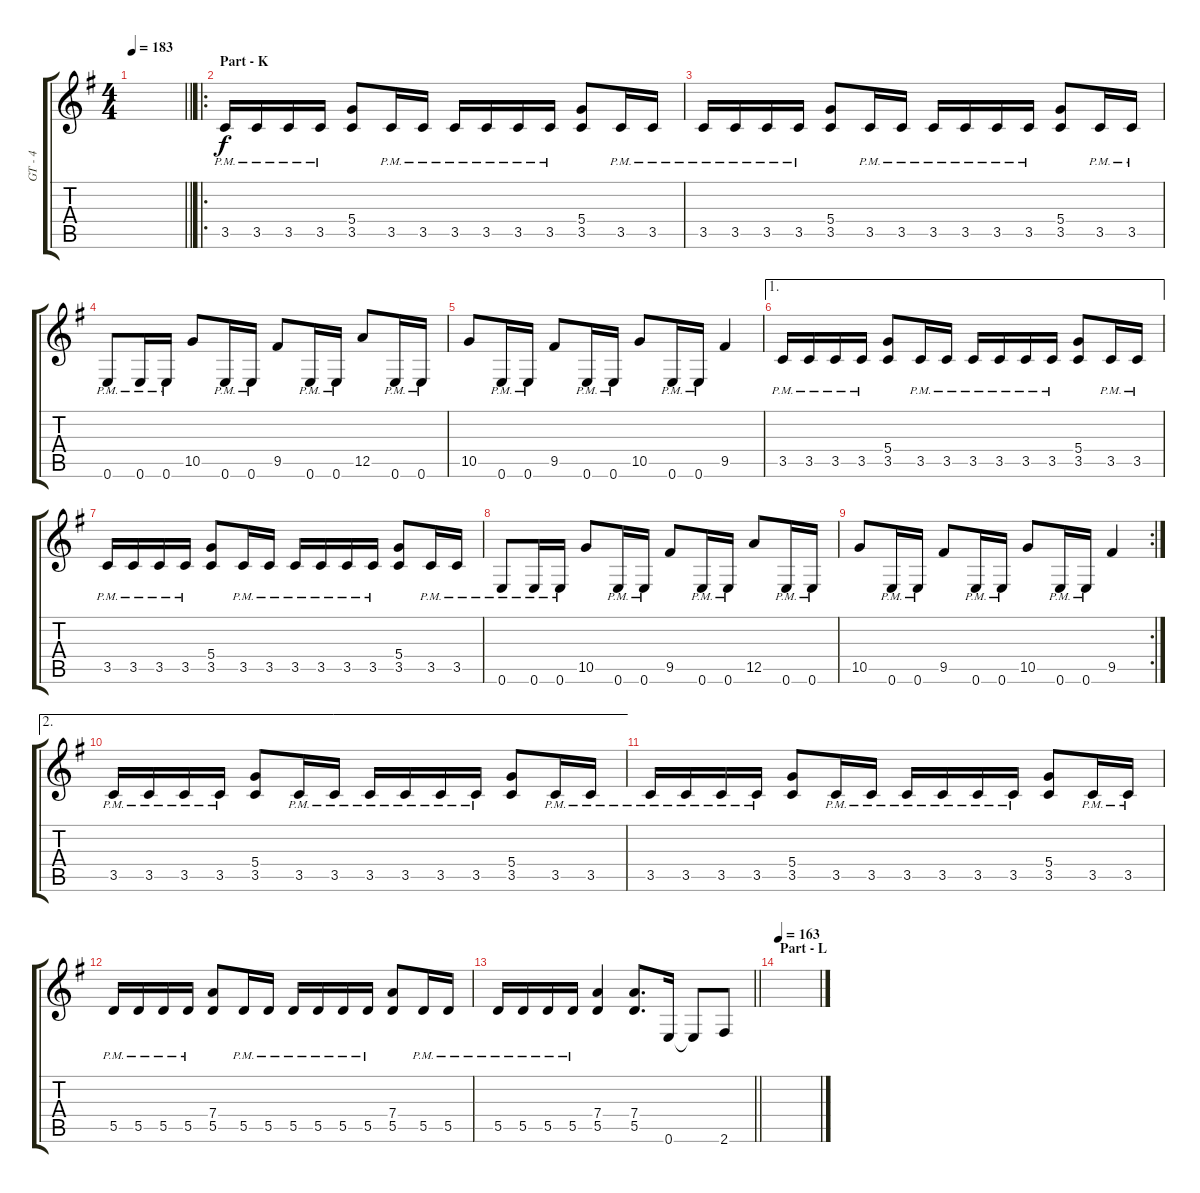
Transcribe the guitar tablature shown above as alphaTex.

\track ("GT - 4" "GT - 4") {instrument distortionguitar}
\staff {score tabs}
\tuning (E4 B3 G3 D3 A2 E2) {hide}
\ts (4 4)
\tempo 183
\clef g2
\barLineRight lightlight
\ks g
|
\ro
\section ("" "Part - K")
3.5{pm}.16 3.5{pm}.16 3.5{pm}.16 3.5{pm}.16 (5.4 3.5).8 3.5{pm}.16 3.5{pm}.16 3.5{pm}.16 3.5{pm}.16 3.5{pm}.16 3.5{pm}.16 (5.4 3.5).8 3.5{pm}.16 3.5{pm}.16 |
3.5{pm}.16 3.5{pm}.16 3.5{pm}.16 3.5{pm}.16 (5.4 3.5).8 3.5{pm}.16 3.5{pm}.16 3.5{pm}.16 3.5{pm}.16 3.5{pm}.16 3.5{pm}.16 (5.4 3.5).8 3.5{pm}.16 3.5{pm}.16 |
0.6{pm}.8 0.6{pm}.16 0.6{pm}.16 10.5.8 0.6{pm}.16 0.6{pm}.16 9.5.8 0.6{pm}.16 0.6{pm}.16 12.5.8 0.6{pm}.16 0.6{pm}.16 |
10.5.8 0.6{pm}.16 0.6{pm}.16 9.5.8 0.6{pm}.16 0.6{pm}.16 10.5.8 0.6{pm}.16 0.6{pm}.16 9.5.4 |
\ae 1
3.5{pm}.16 3.5{pm}.16 3.5{pm}.16 3.5{pm}.16 (5.4 3.5).8 3.5{pm}.16 3.5{pm}.16 3.5{pm}.16 3.5{pm}.16 3.5{pm}.16 3.5{pm}.16 (5.4 3.5).8 3.5{pm}.16 3.5{pm}.16 |
3.5{pm}.16 3.5{pm}.16 3.5{pm}.16 3.5{pm}.16 (5.4 3.5).8 3.5{pm}.16 3.5{pm}.16 3.5{pm}.16 3.5{pm}.16 3.5{pm}.16 3.5{pm}.16 (5.4 3.5).8 3.5{pm}.16 3.5{pm}.16 |
0.6{pm}.8 0.6{pm}.16 0.6{pm}.16 10.5.8 0.6{pm}.16 0.6{pm}.16 9.5.8 0.6{pm}.16 0.6{pm}.16 12.5.8 0.6{pm}.16 0.6{pm}.16 |
\rc 2
10.5.8 0.6{pm}.16 0.6{pm}.16 9.5.8 0.6{pm}.16 0.6{pm}.16 10.5.8 0.6{pm}.16 0.6{pm}.16 9.5.4 |
\ae 2
3.5{pm}.16 3.5{pm}.16 3.5{pm}.16 3.5{pm}.16 (5.4 3.5).8 3.5{pm}.16 3.5{pm}.16 3.5{pm}.16 3.5{pm}.16 3.5{pm}.16 3.5{pm}.16 (5.4 3.5).8 3.5{pm}.16 3.5{pm}.16 |
3.5{pm}.16 3.5{pm}.16 3.5{pm}.16 3.5{pm}.16 (5.4 3.5).8 3.5{pm}.16 3.5{pm}.16 3.5{pm}.16 3.5{pm}.16 3.5{pm}.16 3.5{pm}.16 (5.4 3.5).8 3.5{pm}.16 3.5{pm}.16 |
5.5{pm}.16 5.5{pm}.16 5.5{pm}.16 5.5{pm}.16 (7.4 5.5).8 5.5{pm}.16 5.5{pm}.16 5.5{pm}.16 5.5{pm}.16 5.5{pm}.16 5.5{pm}.16 (7.4 5.5).8 5.5{pm}.16 5.5{pm}.16 |
\barLineRight lightlight
5.5{pm}.16 5.5{pm}.16 5.5{pm}.16 5.5{pm}.16 (7.4 5.5).4 (7.4 5.5).8{d} 0.6.16 0.6{t}.8 2.6.8 |
\section ("" "Part - L")
\tempo 163
